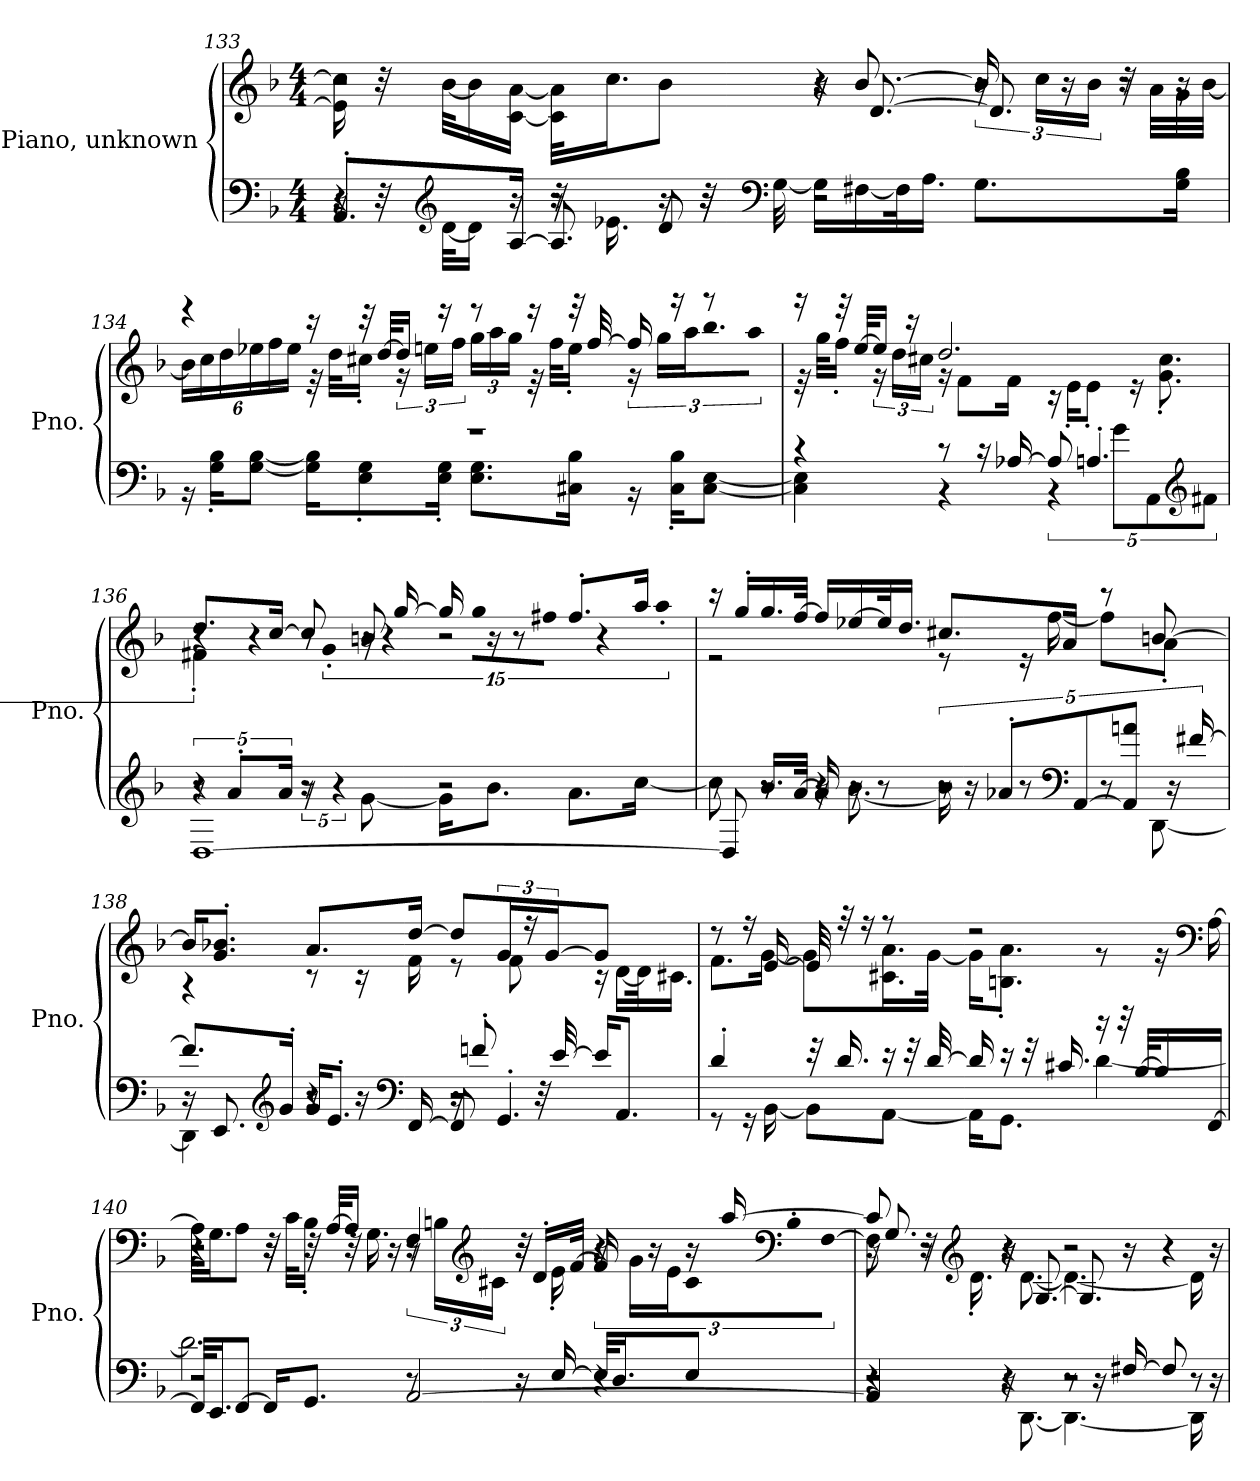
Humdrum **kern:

**kern	**kern
*part1	*part1
*staff2	*staff1
*I"Piano, unknown	*
*I'Pno.	*
!!LO:LB:g=z
*clefF4	*clefG2
*k[b-]	*k[b-]
*M4/4	*M4/4
=133	=133
*^	*^
*	*^	*	*^
4r	16r	8.AA'/L	2r	16e-\] 16cc\]	2r
.	32r	.	.	32r	.
*clefG2	*	*	*	*	*
.	[32d\KLL	.	.	[32b-\KLL	.
.	16d\JJ]	.	.	16b-\]	.
.	16r	[16A/Jk	.	[16c\ [16a\JJ	.
8r	32r	8.A/]	.	32c\] 32a\]KLL	.
.	16.e-X\	.	.	16.cc\J	.
8d/	16r	.	.	8b-\J	.
.	32r	16r	.	.	.
*clefF4	*	*	*	*	*
.	[32G\	.	.	.	.
2r	16G\LL]	2r	16r	4r	16r
.	[16F#X\	.	[8.b-/	.	[8.d/
.	32F#\K]	.	.	.	.
.	16.A\JJ	.	.	.	.
.	8.G\L	.	16b-/]	24r	8.d/]
.	.	.	.	24cc\LL	.
.	.	.	16r	.	.
.	.	.	.	24b-\JJ	.
.	.	.	8r	32r	.
.	.	.	.	32a\LLL	.
.	16G\ 16B-\Jk	.	.	32g\	16r
.	.	.	.	[32b-\JJJ	.
*	*v	*v	*	*	*
*	*	*	*v	*v
!!LO:PB:g=z
=134	=134	=134	=134
*	*	*	*Xbrackettup
1r	16r	4r	24b-\LL]
.	.	.	24cc\
.	16G\' 16B-\'KL	.	.
.	.	.	24dd\
.	[8G\ [8B-\J	.	24ee-X\
.	.	.	24ff\
.	.	.	24ee-\JJ
.	16G\] 16B-\]KL	16r	32r
.	.	.	32dd\KLL
.	8E\' 8G\'	32r	16cc#X'\JJ
.	.	[32dd/KLL	.
*	*	*	*brackettup
.	.	16dd/JJ]	24r
.	.	.	24een\LL
.	16E\' 16G\'Jk	16r	.
.	.	.	24ff\JJ
*	*	*	*Xbrackettup
.	8.E\ 8.G\L	8r	24gg\LL
.	.	.	24aa\
.	.	.	24gg\JJ
.	.	16r	32r
.	.	.	32ff\KLL
.	16C#X\ 16B-\Jk	32r	16ee'\JJ
.	.	[32ff/	.
*	*	*	*brackettup
.	16r	16ff/]	24r
.	.	.	24gg\LL
.	16C#\' 16B-\'KL	16r	.
.	.	.	24aa\
.	[8C#\ [8E\J	8r	16.bb-\
.	.	.	32aa\JJk
!!LO:LB:g=z	!!
=135	=135	=135	=135
4r	4C#\] 4E\]	16r	32r
.	.	.	32gg\KLL
.	.	32r	16ff'\JJ
.	.	[32ee/KLL	.
.	.	16ee/JJ]	24r
.	.	.	24dd\LL
.	.	16r	.
.	.	.	24cc#X\JJ
8r	4r	2.dd/	16r
.	.	.	8f\L
16r	.	.	.
[16A-X/	.	.	16f\Jk
8A-/]	5r	.	16r
.	.	.	16e'\KL
4.An'/	.	.	8e'\J
.	10g\L	.	.
.	.	.	16r
.	10AA\	.	.
.	.	.	8.g\' 8.cc#\'
*clefG2	*	*	*
.	10f#X\J	.	.
!!LO:LB:g=z
=136	=136	=136	=136
*	*^	*	*
!	!	!	!	!LO:N:vis=8
*	*	*	*	*^
10r	4r	[1D	8.dd/L	960%137f#X'\	4r
10a'/L	.	.	.	.	.
!	!	!	!	!LO:N:vis=8	!
.	.	.	.	960%137r	.
.	.	.	[16cc/Jk	.	.
20a/Jk	.	.	.	.	.
20r	8r	.	8cc/]	.	8r
.	.	.	.	1920ryy	.
!	!	!	!	!LO:N:vis=8	!
.	.	.	.	960%137g'\	.
5r	.	.	.	.	.
.	[8g\	.	16r	.	8bn/
!	!	!	!	!LO:N:vis=8	!
.	.	.	.	960%137r	.
.	.	.	[16gg/	.	.
2r	16g\KL]	.	16gg/]	.	2r
.	8.b-\J	.	16r	.	.
!	!	!	!	!LO:N:vis=16	!
.	.	.	.	1920%137gg\LL	.
.	.	.	8r	.	.
!	!	!	!	!LO:N:vis=16	!
.	.	.	.	1920%137ff#X\JJ	.
!	!	!	!	!LO:N:vis=8	!
.	.	.	.	960%137r	.
.	8.a\L	.	8.ff#'/L	.	.
.	.	.	.	1920ryy	.
!	!	!	!	!LO:N:vis=8	!
.	.	.	.	960%137aa'\	.
.	[16cc\Jk	.	16aa/Jk	.	.
*	*	*	*	*v	*v
!!LO:LB:g=z
=137	=137	=137	=137	=137
8r	8cc\]	8D/]	16r	2r
.	.	.	16gg'/LL	.
16.b-/LL	8r	8r	16.gg/	.
[32a/JJk	.	.	[32ff/JJk	.
16a/]	16r	4r	16ff/LL]	.
16r	[8.b-\	.	[16ee-X/	.
8r	.	.	32ee-/K]	.
.	.	.	16.dd/JJ	.
10r	16b-\]	2r	8.cc#X/L	8r
.	16r	.	.	.
10a-X'/L	.	.	.	.
.	8r	.	.	16r
.	.	.	16a/Jk	[16ff\
*clefF4	*	*	*	*
[10AA/	.	.	.	.
.	8r	.	8r	8ff\L]
10AA/] 10an/J	.	.	.	.
.	[8DD\	.	[8bn/	8a'\J
20r	.	.	.	.
[20f#X/	.	.	.	.
!!LO:LB:g=z	!!
=138	=138	=138	=138	=138
8.f#/L]	4DD\]	16r	16b/KL]	4r
.	.	8.EE/	8.g/' 8.b-X/'J	.
*clefG2	*	*	*	*
16g'/Jk	.	.	.	.
16g/KL	4r	8r	8.a/L	8r
8.e'/J	.	.	.	.
.	.	16r	.	16r
*clefF4	*	*	*	*
.	.	[16FF/	[16dd/Jk	16f\
16r	2r	8FF/]	8dd/L]	8r
8fn'/	.	.	.	.
.	.	4.GG'/	24g/Jk	8f\
.	.	.	24r	.
32r	.	.	.	.
.	.	.	[24g/	.
[32e/	.	.	.	.
16e/KL]	.	.	4g/]	16r
8.AA/J	.	.	.	[16d\LL
.	.	.	.	32d\K]
.	.	.	.	16.c#X\JJ
*	*v	*v	*	*
!!LO:LB:g=z	!!
=139	=139	=139	=139
4d'/	8r	8r	8.f\L
.	16r	16r	.
.	[16BB-\	[16e/	[16g\Jk
32r	8BB-\L]	32e/]	8g\L]
16.d/	.	32r	.
.	.	16r	.
16r	[8AA\J	8r	16.c#X\ 16.a\L
32r	.	.	.
[32d/	.	.	[32g\JJk
16d/]	16AA\KL]	2r	16g\KL]
16r	8.GG\J	.	8.Bn\' 8.a\'J
32r	.	.	.
16.c#X/	.	.	.
16r	[4d\	.	8r
32r	.	.	.
[32B-/KLL	.	.	.
16B-/]	.	.	16r
*	*	*clefF4	*
[16FF/JJ	.	.	[16A\
!!LO:PB:g=z
=140	=140	=140	=140
*	*^	*	*^
32FF/KLL]	2.d\]	2r	4r	32A\KLL]	2r
16.EE/J	.	.	.	16.G\J	.
[8FF/J	.	.	.	8A\J	.
16FF/KL]	.	.	16r	32r	.
.	.	.	.	32c\KLL	.
8.GG/J	.	.	32r	16B-'\JJ	.
.	.	.	[32A/KLL	.	.
.	.	.	16A/JJ]	32r	.
.	.	.	.	16.G\	.
.	.	.	16r	.	.
8r	.	[2AA/	8r	24r	4F/
.	.	.	.	24Bn\LL	.
*	*	*	*clefG2	*	*
.	.	.	.	24c#X\JJ	.
16r	.	.	32r	16r	.
.	.	.	16d'/LL	.	.
[16E/	.	.	.	16e'\	.
.	.	.	[32f/JJk	.	.
32E/KLL]	4r	.	16f/]	24r	4r
16.D/J	.	.	.	.	.
.	.	.	.	24g\LL	.
.	.	.	16r	.	.
.	.	.	.	24e\	.
8E/J	.	.	16r	32c#\K	.
*	*	*	*clefF4	*	*
.	.	.	.	16B'\	.
.	.	.	[16c#/	.	.
.	.	.	.	[32F\JJk	.
!!LO:LB:g=z	!!	!!
=141	=141	=141	=141	=141	=141
2r	4r	4AA/]	8c#/]	8F\]	16r
.	.	.	.	.	8.G/
.	.	.	8r	32r	.
*	*	*	*clefG2	*	*
.	.	.	.	16.d'\	.
.	16r	4r	4r	16r	16r
.	[8.DD\	.	.	[8.d\	[8.G/
8r	4.DD\_	2r	2r	4.d\_	8.G/]
16r	.	.	.	.	.
[16F#X/	.	.	.	.	16r
8F#/]	.	.	.	.	4r
8r	16DD\]	.	.	16d\]	.
.	16r	.	.	16r	.
*v	*v	*v	*	*	*
*	*v	*v	*v
=	=
*-	*-
